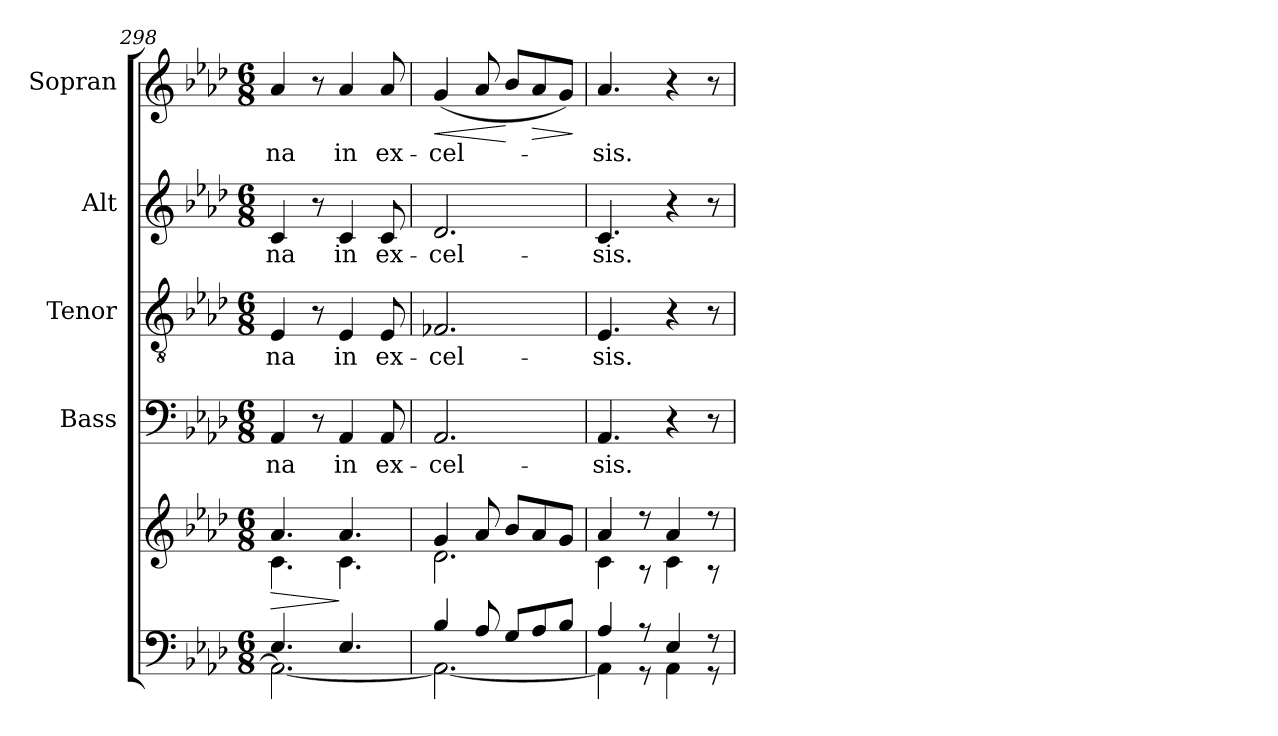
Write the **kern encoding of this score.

**kern	**kern	**dynam	**kern	**text	**kern	**text	**kern	**text	**kern	**text	**dynam
*part5	*part5	*part5	*part4	*part4	*part3	*part3	*part2	*part2	*part1	*part1	*part1
*staff6	*staff5	*staff5/6	*staff4	*staff4	*staff3	*staff3	*staff2	*staff2	*staff1	*staff1	*staff1
*	*	*	*I"Bass	*	*I"Tenor	*	*I"Alt	*	*I"Sopran	*	*
*	*	*	*I'B.	*	*I'T.	*	*I'A.	*	*I'S.	*	*
*clefF4	*clefG2	*	*clefF4	*	*clefGv2	*	*clefG2	*	*clefG2	*	*
*k[b-e-a-d-]	*k[b-e-a-d-]	*	*k[b-e-a-d-]	*	*k[b-e-a-d-]	*	*k[b-e-a-d-]	*	*k[b-e-a-d-]	*	*
*A-:	*A-:	*	*A-:	*	*A-:	*	*A-:	*	*A-:	*	*
*M6/8	*M6/8	*	*M6/8	*	*M6/8	*	*M6/8	*	*M6/8	*	*
=298	=298	=298	=298	=298	=298	=298	=298	=298	=298	=298	=298
*^	*	*	*	*	*	*	*	*	*	*	*
!	!	!	!LO:HP:b	!	!LO:LY:b	!	!LO:LY:b	!	!LO:LY:b	!	!LO:LY:b	!
*	*	*^	*	*	*	*	*	*	*	*	*	*
4.E-/	2.AA-\_	4.a-/	4.c\	>	4AA-/	-na	4E-/	-na	4c/	-na	4a-/	-na	.
.	.	.	.	.	8r	.	8r	.	8r	.	8r	.	.
!	!	!	!	!	!	!LO:LY:b	!	!LO:LY:b	!	!LO:LY:b	!	!LO:LY:b	!
4.E-/	.	4.a-/	4.c\	]	4AA-/	in	4E-/	in	4c/	in	4a-/	in	.
!	!	!	!	!	!	!LO:LY:b	!	!LO:LY:b	!	!LO:LY:b	!	!LO:LY:b	!
.	.	.	.	.	8AA-/	ex-	8E-/	ex-	8c/	ex-	8a-/	ex-	.
=299	=299	=299	=299	=299	=299	=299	=299	=299	=299	=299	=299	=299	=299
!	!	!	!	!	!	!LO:LY:b	!	!LO:LY:b	!	!LO:LY:b	!	!LO:LY:b	!LO:HP:b
4B-/	2.AA-\_	4g/	2.d-\	.	2.AA-/	-cel-	2.F-X/	-cel-	2.d-/	-cel-	(<4g/	-cel-	<
8A-/	.	8a-/	.	.	.	.	.	.	.	.	8a-/	.	.
8G/L	.	8b-/L	.	.	.	.	.	.	.	.	8b-/L	.	[
!	!	!	!	!	!	!	!	!	!	!	!	!	!LO:HP:b
8A-/	.	8a-/	.	.	.	.	.	.	.	.	8a-/	.	>
8B-/J	.	8g/J	.	.	.	.	.	.	.	.	8g/J)	.	.
*v	*v	*	*	*	*	*	*	*	*	*	*	*	*
*	*v	*v	*	*	*	*	*	*	*	*	*	*
.	.	.	.	.	.	.	.	.	.	.	]
=300	=300	=300	=300	=300	=300	=300	=300	=300	=300	=300	=300
*^	*^	*	*	*	*	*	*	*	*	*	*
!	!	!	!	!	!	!LO:LY:b	!	!LO:LY:b	!	!LO:LY:b	!	!LO:LY:b	!
4A-/	4AA-\]	4a-/	4c\	.	4.AA-/	-sis.	4.E-/	-sis.	4.c/	-sis.	4.a-/	-sis.	.
8r	8r	8r	8r	.	.	.	.	.	.	.	.	.	.
4E-/	4AA-\	4a-/	4c\	.	4r	.	4r	.	4r	.	4r	.	.
8r	8r	8r	8r	.	8r	.	8r	.	8r	.	8r	.	.
*v	*v	*	*	*	*	*	*	*	*	*	*	*	*
*	*v	*v	*	*	*	*	*	*	*	*	*	*
=	=	=	=	=	=	=	=	=	=	=	=
*-	*-	*-	*-	*-	*-	*-	*-	*-	*-	*-	*-
